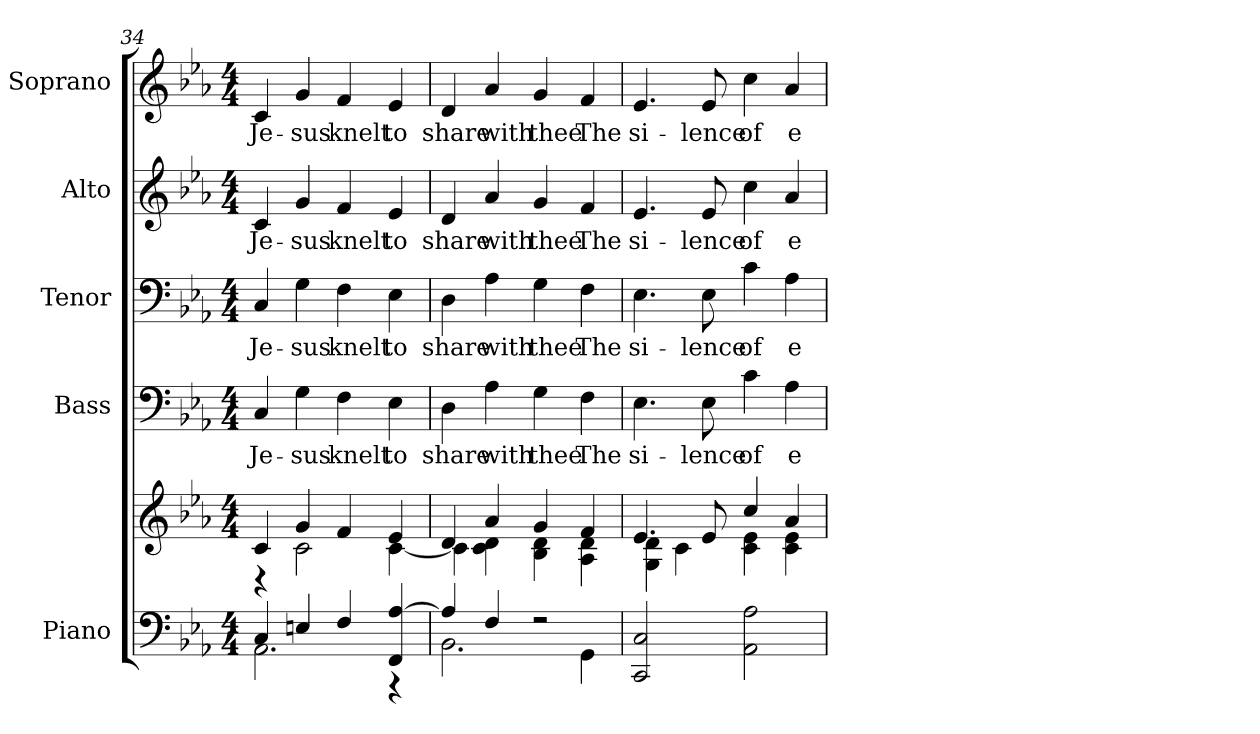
**kern	**kern	**kern	**text	**kern	**text	**kern	**text	**kern	**text
*part5	*part5	*part4	*part4	*part3	*part3	*part2	*part2	*part1	*part1
*staff6	*staff5	*staff4	*staff4	*staff3	*staff3	*staff2	*staff2	*staff1	*staff1
*I"Piano	*	*I"Bass	*	*I"Tenor	*	*I"Alto	*	*I"Soprano	*
*I'Pno.	*	*I'B.	*	*I'T.	*	*I'A.	*	*I'S.	*
*clefF4	*clefG2	*clefF4	*	*clefF4	*	*clefG2	*	*clefG2	*
*k[b-e-a-]	*k[b-e-a-]	*k[b-e-a-]	*	*k[b-e-a-]	*	*k[b-e-a-]	*	*k[b-e-a-]	*
*E-:	*E-:	*E-:	*	*E-:	*	*E-:	*	*E-:	*
*M4/4	*M4/4	*M4/4	*	*M4/4	*	*M4/4	*	*M4/4	*
=34	=34	=34	=34	=34	=34	=34	=34	=34	=34
*^	*^	*	*	*	*	*	*	*	*
!	!	!	!	!	!LO:LY:b:color=#000000	!	!	!	!	!	!
!	!	!	!	!	!	!	!LO:LY:b:color=#000000	!	!	!	!
!	!	!	!	!	!	!	!	!	!LO:LY:b:color=#000000	!	!
!	!	!	!	!	!	!	!	!	!	!	!LO:LY:b:color=#000000
4Ci/	2.AA-i\	4ci/	4r	4Ci/	Je-	4Ci/	Je-	4ci/	Je-	4ci/	Je-
!	!	!	!	!	!LO:LY:b:color=#000000	!	!	!	!	!	!
!	!	!	!	!	!	!	!LO:LY:b:color=#000000	!	!	!	!
!	!	!	!	!	!	!	!	!	!LO:LY:b:color=#000000	!	!
!	!	!	!	!	!	!	!	!	!	!	!LO:LY:b:color=#000000
4Eni/	.	4gi/	2ci\	4Gi\	-sus	4Gi\	-sus	4gi/	-sus	4gi/	-sus
!	!	!	!	!	!LO:LY:b:color=#000000	!	!	!	!	!	!
!	!	!	!	!	!	!	!LO:LY:b:color=#000000	!	!	!	!
!	!	!	!	!	!	!	!	!	!LO:LY:b:color=#000000	!	!
!	!	!	!	!	!	!	!	!	!	!	!LO:LY:b:color=#000000
4Fi/	.	4fi/	.	4Fi\	knelt	4Fi\	knelt	4fi/	knelt	4fi/	knelt
!	!	!	!	!	!LO:LY:b:color=#000000	!	!	!	!	!	!
!	!	!	!	!	!	!	!LO:LY:b:color=#000000	!	!	!	!
!	!	!	!	!	!	!	!	!	!LO:LY:b:color=#000000	!	!
!	!	!	!	!	!	!	!	!	!	!	!LO:LY:b:color=#000000
4FFi/ [>4A-i	4r	4e-i/	[<4ci\	4E-i\	to	4E-i\	to	4e-i/	to	4e-i/	to
!!LO:PB:g=z
=35	=35	=35	=35	=35	=35	=35	=35	=35	=35	=35	=35
!	!	!	!	!	!LO:LY:b:color=#000000	!	!	!	!	!	!
!	!	!	!	!	!	!	!LO:LY:b:color=#000000	!	!	!	!
!	!	!	!	!	!	!	!	!	!LO:LY:b:color=#000000	!	!
!	!	!	!	!	!	!	!	!	!	!	!LO:LY:b:color=#000000
4A-i/]	2.BB-i\	4di/	4ci\]	4Di\	share	4Di\	share	4di/	share	4di/	share
!	!	!	!	!	!LO:LY:b:color=#000000	!	!	!	!	!	!
!	!	!	!	!	!	!	!LO:LY:b:color=#000000	!	!	!	!
!	!	!	!	!	!	!	!	!	!LO:LY:b:color=#000000	!	!
!	!	!	!	!	!	!	!	!	!	!	!LO:LY:b:color=#000000
4Fi/	.	4a-i/	4ci\ 4di	4A-i\	with	4A-i\	with	4a-i/	with	4a-i/	with
!	!	!	!	!	!LO:LY:b:color=#000000	!	!	!	!	!	!
!	!	!	!	!	!	!	!LO:LY:b:color=#000000	!	!	!	!
!	!	!	!	!	!	!	!	!	!LO:LY:b:color=#000000	!	!
!	!	!	!	!	!	!	!	!	!	!	!LO:LY:b:color=#000000
2r	.	4gi/	4B-i\ 4di	4Gi\	thee	4Gi\	thee	4gi/	thee	4gi/	thee
!	!	!	!	!	!LO:LY:b:color=#000000	!	!	!	!	!	!
!	!	!	!	!	!	!	!LO:LY:b:color=#000000	!	!	!	!
!	!	!	!	!	!	!	!	!	!LO:LY:b:color=#000000	!	!
!	!	!	!	!	!	!	!	!	!	!	!LO:LY:b:color=#000000
.	4GGi\	4fi/	4A-i\ 4di	4Fi\	The	4Fi\	The	4fi/	The	4fi/	The
*v	*v	*	*	*	*	*	*	*	*	*	*
=36	=36	=36	=36	=36	=36	=36	=36	=36	=36	=36
*^	*	*	*	*	*	*	*	*	*	*
!	!	!	!	!	!LO:LY:b:color=#000000	!	!	!	!	!	!
*v	*v	*	*	*	*	*	*	*	*	*	*
*^	*	*	*	*	*	*	*	*	*	*
!	!	!	!	!	!	!	!LO:LY:b:color=#000000	!	!	!	!
*v	*v	*	*	*	*	*	*	*	*	*	*
*^	*	*	*	*	*	*	*	*	*	*
!	!	!	!	!	!	!	!	!	!LO:LY:b:color=#000000	!	!
*v	*v	*	*	*	*	*	*	*	*	*	*
*^	*	*	*	*	*	*	*	*	*	*
!	!	!	!	!	!	!	!	!	!	!	!LO:LY:b:color=#000000
*v	*v	*	*	*	*	*	*	*	*	*	*
2CCi/ 2Ci	4.e-i/	4Gi\ 4di	4.E-i\	si-	4.E-i\	si-	4.e-i/	si-	4.e-i/	si-
.	.	4ci\	.	.	.	.	.	.	.	.
!	!	!	!	!LO:LY:b:color=#000000	!	!	!	!	!	!
!	!	!	!	!	!	!LO:LY:b:color=#000000	!	!	!	!
!	!	!	!	!	!	!	!	!LO:LY:b:color=#000000	!	!
!	!	!	!	!	!	!	!	!	!	!LO:LY:b:color=#000000
.	8e-i/	.	8E-i\	-lence	8E-i\	-lence	8e-i/	-lence	8e-i/	-lence
!	!	!	!	!LO:LY:b:color=#000000	!	!	!	!	!	!
!	!	!	!	!	!	!LO:LY:b:color=#000000	!	!	!	!
!	!	!	!	!	!	!	!	!LO:LY:b:color=#000000	!	!
!	!	!	!	!	!	!	!	!	!	!LO:LY:b:color=#000000
2AA-i\ 2A-i	4cci/	4ci\ 4e-i	4ci\	of	4ci\	of	4cci\	of	4cci\	of
!	!	!	!	!LO:LY:b:color=#000000	!	!	!	!	!	!
!	!	!	!	!	!	!LO:LY:b:color=#000000	!	!	!	!
!	!	!	!	!	!	!	!	!LO:LY:b:color=#000000	!	!
!	!	!	!	!	!	!	!	!	!	!LO:LY:b:color=#000000
.	4a-i/	4ci\ 4e-i	4A-i\	e-	4A-i\	e-	4a-i/	e-	4a-i/	e-
*	*v	*v	*	*	*	*	*	*	*	*
=	=	=	=	=	=	=	=	=	=
*-	*-	*-	*-	*-	*-	*-	*-	*-	*-
